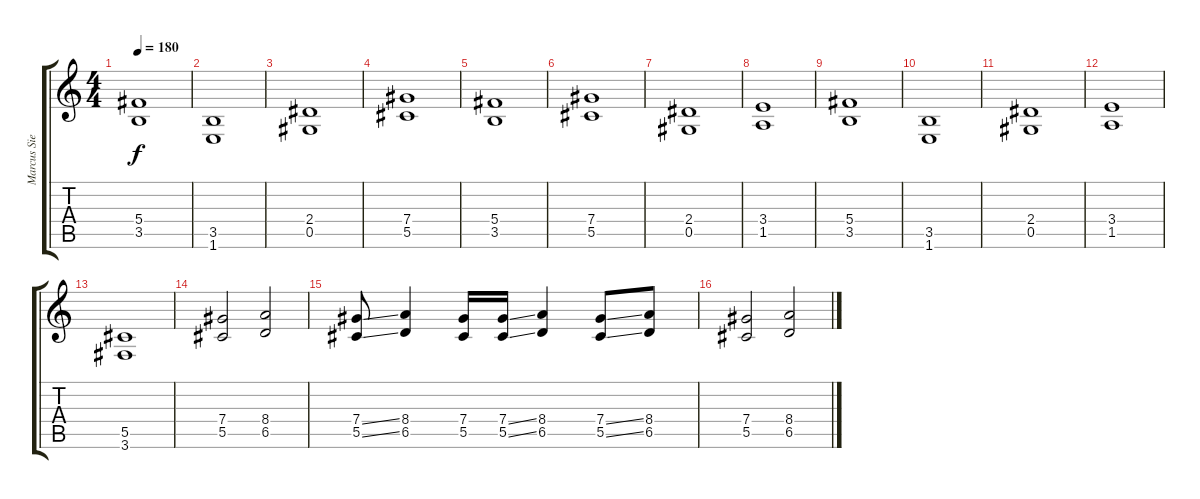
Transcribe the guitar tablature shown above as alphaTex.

\track ("Marcus Siepen" "Marcus Sie") {instrument distortionguitar}
\staff {score tabs}
\tuning (Eb4 Bb3 Gb3 Db3 Ab2 Eb2) {hide}
\ts (4 4)
\tempo 180
\clef g2
\ks c
(5.4 3.5).1{dy f} |
(3.5 1.6).1 |
(2.4 0.5).1 |
(7.4 5.5).1 |
(5.4 3.5).1 |
(7.4 5.5).1 |
(2.4 0.5).1 |
(3.4 1.5).1 |
(5.4 3.5).1 |
(3.5 1.6).1 |
(2.4 0.5).1 |
(3.4 1.5).1 |
(5.5 3.6).1 |
(7.4 5.5).2 (8.4 6.5).2 |
(7.4{ss} 5.5{ss}).8 (8.4 6.5).4 (7.4 5.5).16 (7.4{ss} 5.5{ss}).16 (8.4 6.5).4 (7.4{ss} 5.5{ss}).8 (8.4 6.5).8 |
(7.4 5.5).2 (8.4 6.5).2
